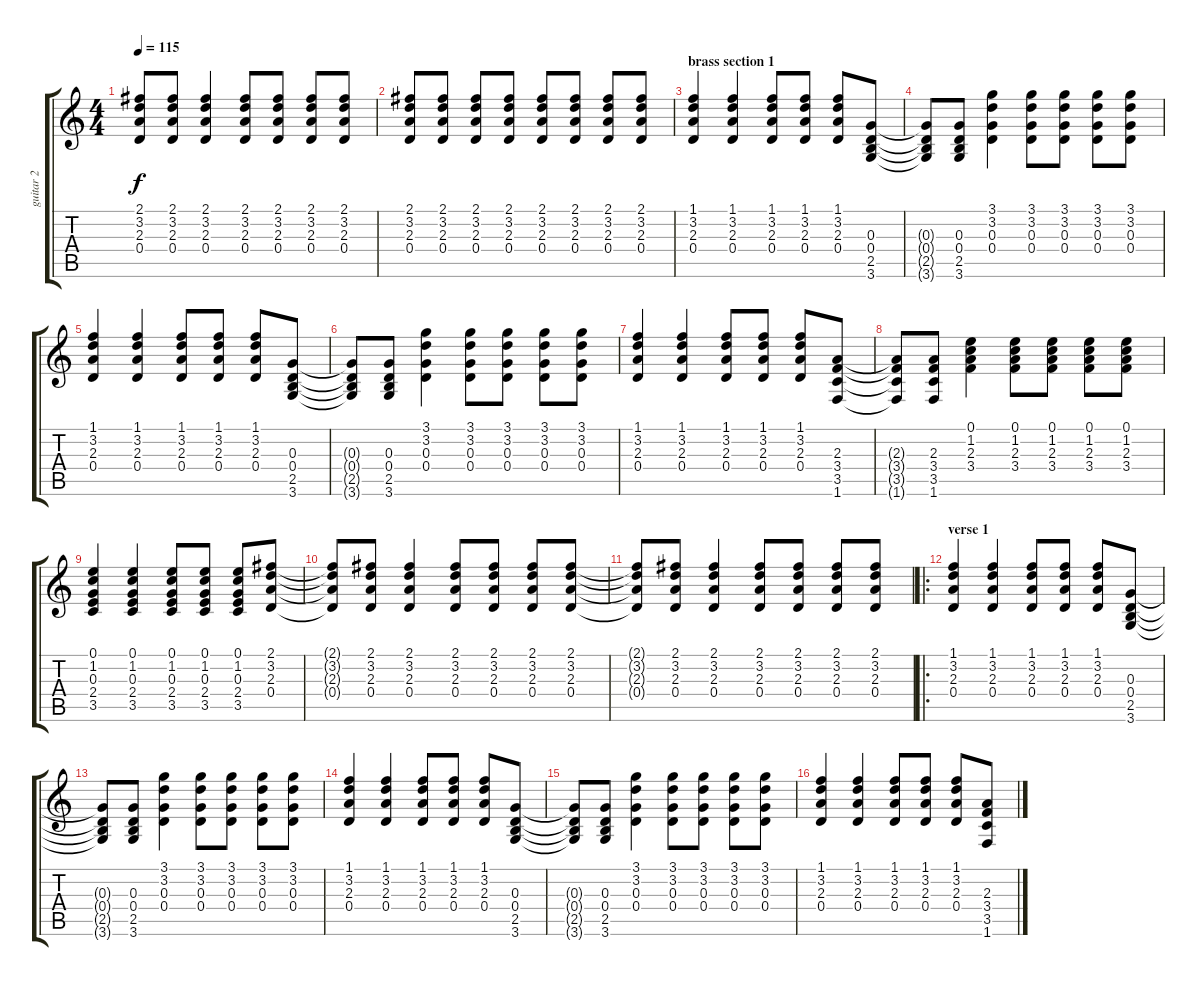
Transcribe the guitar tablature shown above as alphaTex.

\track ("guitar 2" "guitar 2") {instrument acousticguitarsteel}
\staff {score tabs}
\tuning (E4 B3 G3 D3 A2 E2) {hide}
\ts (4 4)
\tempo 115
\clef g2
\ks c
(2.1{t} 3.2{t} 2.3{t} 0.4{t}).8{dy f} (2.1 3.2 2.3 0.4).8 (2.1 3.2 2.3 0.4).4 (2.1 3.2 2.3 0.4).8 (2.1 3.2 2.3 0.4).8 (2.1 3.2 2.3 0.4).8 (2.1 3.2 2.3 0.4).8 |
(2.1 3.2 2.3 0.4).8 (2.1 3.2 2.3 0.4).8 (2.1 3.2 2.3 0.4).8 (2.1 3.2 2.3 0.4).8 (2.1 3.2 2.3 0.4).8 (2.1 3.2 2.3 0.4).8 (2.1 3.2 2.3 0.4).8 (2.1 3.2 2.3 0.4).8 |
\section ("" "brass section 1")
(1.1 3.2 2.3 0.4).4 (1.1 3.2 2.3 0.4).4 (1.1 3.2 2.3 0.4).8 (1.1 3.2 2.3 0.4).8 (1.1 3.2 2.3 0.4).8 (0.3 0.4 2.5 3.6).8 |
(0.3{t} 0.4{t} 2.5{t} 3.6{t}).8 (0.3 0.4 2.5 3.6).8 (3.1 3.2 0.3 0.4).4 (3.1 3.2 0.3 0.4).8 (3.1 3.2 0.3 0.4).8 (3.1 3.2 0.3 0.4).8 (3.1 3.2 0.3 0.4).8 |
(1.1 3.2 2.3 0.4).4 (1.1 3.2 2.3 0.4).4 (1.1 3.2 2.3 0.4).8 (1.1 3.2 2.3 0.4).8 (1.1 3.2 2.3 0.4).8 (0.3 0.4 2.5 3.6).8 |
(0.3{t} 0.4{t} 2.5{t} 3.6{t}).8 (0.3 0.4 2.5 3.6).8 (3.1 3.2 0.3 0.4).4 (3.1 3.2 0.3 0.4).8 (3.1 3.2 0.3 0.4).8 (3.1 3.2 0.3 0.4).8 (3.1 3.2 0.3 0.4).8 |
(1.1 3.2 2.3 0.4).4 (1.1 3.2 2.3 0.4).4 (1.1 3.2 2.3 0.4).8 (1.1 3.2 2.3 0.4).8 (1.1 3.2 2.3 0.4).8 (2.3 3.4 3.5 1.6).8 |
(2.3{t} 3.4{t} 3.5{t} 1.6{t}).8 (2.3 3.4 3.5 1.6).8 (0.1 1.2 2.3 3.4).4 (0.1 1.2 2.3 3.4).8 (0.1 1.2 2.3 3.4).8 (0.1 1.2 2.3 3.4).8 (0.1 1.2 2.3 3.4).8 |
(0.1 1.2 0.3 2.4 3.5).4 (0.1 1.2 0.3 2.4 3.5).4 (0.1 1.2 0.3 2.4 3.5).8 (0.1 1.2 0.3 2.4 3.5).8 (0.1 1.2 0.3 2.4 3.5).8 (2.1 3.2 2.3 0.4).8 |
(2.1{t} 3.2{t} 2.3{t} 0.4{t}).8 (2.1 3.2 2.3 0.4).8 (2.1 3.2 2.3 0.4).4 (2.1 3.2 2.3 0.4).8 (2.1 3.2 2.3 0.4).8 (2.1 3.2 2.3 0.4).8 (2.1 3.2 2.3 0.4).8 |
(2.1{t} 3.2{t} 2.3{t} 0.4{t}).8 (2.1 3.2 2.3 0.4).8 (2.1 3.2 2.3 0.4).4 (2.1 3.2 2.3 0.4).8 (2.1 3.2 2.3 0.4).8 (2.1 3.2 2.3 0.4).8 (2.1 3.2 2.3 0.4).8 |
\ro
\section ("" "verse 1")
(1.1 3.2 2.3 0.4).4 (1.1 3.2 2.3 0.4).4 (1.1 3.2 2.3 0.4).8 (1.1 3.2 2.3 0.4).8 (1.1 3.2 2.3 0.4).8 (0.3 0.4 2.5 3.6).8 |
(0.3{t} 0.4{t} 2.5{t} 3.6{t}).8 (0.3 0.4 2.5 3.6).8 (3.1 3.2 0.3 0.4).4 (3.1 3.2 0.3 0.4).8 (3.1 3.2 0.3 0.4).8 (3.1 3.2 0.3 0.4).8 (3.1 3.2 0.3 0.4).8 |
(1.1 3.2 2.3 0.4).4 (1.1 3.2 2.3 0.4).4 (1.1 3.2 2.3 0.4).8 (1.1 3.2 2.3 0.4).8 (1.1 3.2 2.3 0.4).8 (0.3 0.4 2.5 3.6).8 |
(0.3{t} 0.4{t} 2.5{t} 3.6{t}).8 (0.3 0.4 2.5 3.6).8 (3.1 3.2 0.3 0.4).4 (3.1 3.2 0.3 0.4).8 (3.1 3.2 0.3 0.4).8 (3.1 3.2 0.3 0.4).8 (3.1 3.2 0.3 0.4).8 |
(1.1 3.2 2.3 0.4).4 (1.1 3.2 2.3 0.4).4 (1.1 3.2 2.3 0.4).8 (1.1 3.2 2.3 0.4).8 (1.1 3.2 2.3 0.4).8 (2.3 3.4 3.5 1.6).8
